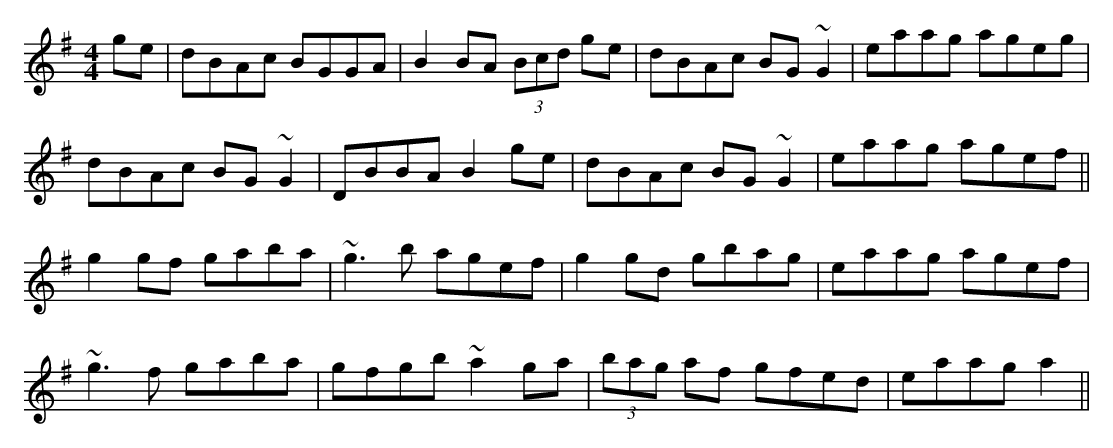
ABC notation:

X:1
M:4/4
K:G
ge|dBAc BGGA|B2BA (3Bcd ge|dBAc BG~G2|eaag ageg|
dBAc BG~G2|DBBA B2ge|dBAc BG~G2|eaag agef||
g2gf gaba|~g3b agef|g2gd gbag|eaag agef|
~g3f gaba|gfgb ~a2ga|(3bag af gfed|eaag a2||
